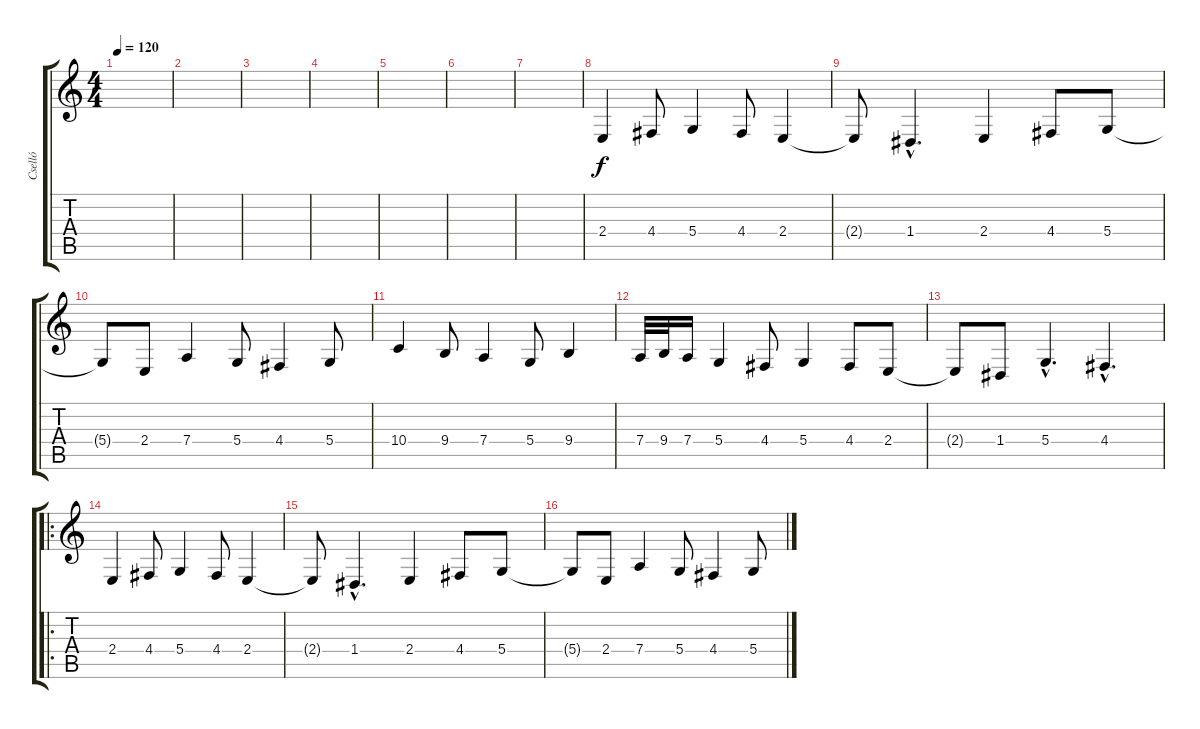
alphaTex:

\track ("Cselló" "Cselló") {instrument cello}
\staff {score tabs}
\tuning (E4 B3 G3 D3 A2 E2) {hide}
\ts (4 4)
\tempo 120
\clef g2
\ks c
|
|
|
|
|
|
|
2.4.4{volume 13} 4.4.8 5.4.4 4.4.8 2.4.4 |
2.4{t}.8 1.4{hac}.4{d} 2.4.4 4.4.8 5.4.8 |
5.4{t}.8 2.4.8 7.4.4 5.4.8 4.4.4 5.4.8 |
10.4.4 9.4.8 7.4.4 5.4.8 9.4.4 |
7.4.32 9.4.32 7.4.16 5.4.4 4.4.8 5.4.4 4.4.8 2.4.8 |
2.4{t}.8 1.4.8 5.4{hac}.4{d} 4.4{hac}.4{d} |
\ro
2.4.4{volume 13} 4.4.8 5.4.4 4.4.8 2.4.4 |
2.4{t}.8 1.4{hac}.4{d} 2.4.4 4.4.8 5.4.8 |
5.4{t}.8 2.4.8 7.4.4 5.4.8 4.4.4 5.4.8
